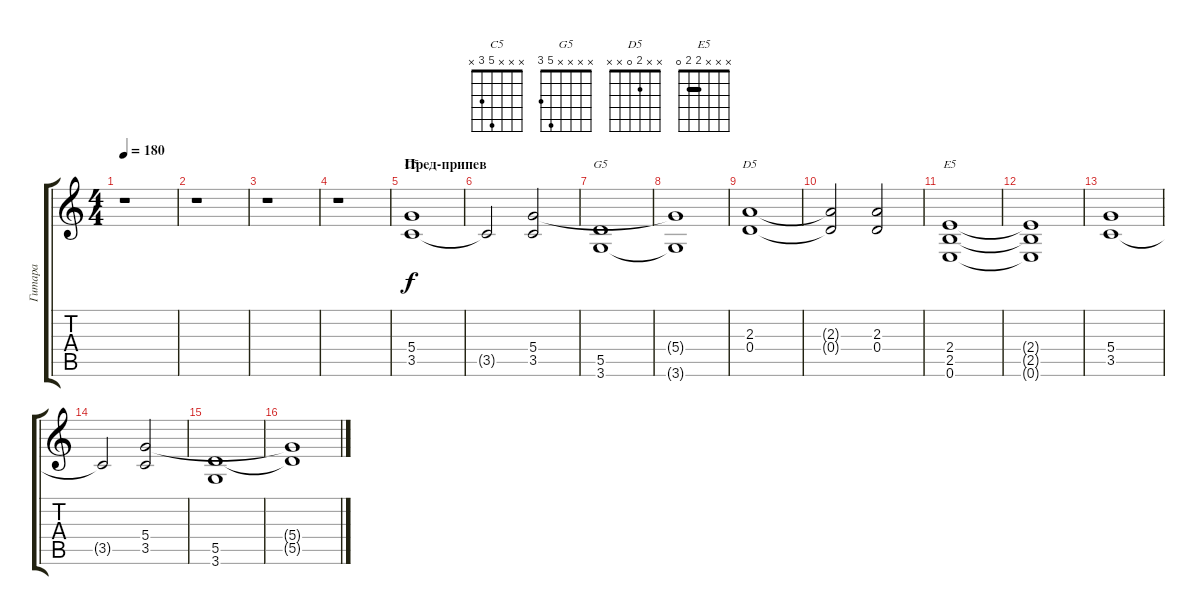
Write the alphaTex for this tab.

\track ("Гитара" "Гитара") {instrument overdrivenguitar}
\staff {score tabs}
\tuning (E4 B3 G3 D3 A2 E2) {hide}
\chord ("C5" x x x 5 3 x)
\chord ("G5" x x x x 5 3)
\chord ("D5" x x 2 0 x x)
\chord ("E5" x x x 2 2 0) {barre 2}
\ts (4 4)
\tempo 180
\clef g2
\ks c
r.1{dy f} |
r.1 |
r.1 |
r.1 |
\section ("" "Пред-припев")
(5.4 3.5).1{ch "C5"} |
3.5{t}.2 (5.4 3.5).2 |
(5.5 3.6).1{ch "G5"} |
(5.4{t} 3.6{t}).1 |
(2.3 0.4).1{ch "D5"} |
(2.3{t} 0.4{t}).2 (2.3 0.4).2 |
(2.4 2.5 0.6).1{ch "E5"} |
(2.4{t} 2.5{t} 0.6{t}).1 |
(5.4 3.5).1 |
3.5{t}.2 (5.4 3.5).2 |
(5.5 3.6).1 |
(5.4{t} 5.5{t}).1
